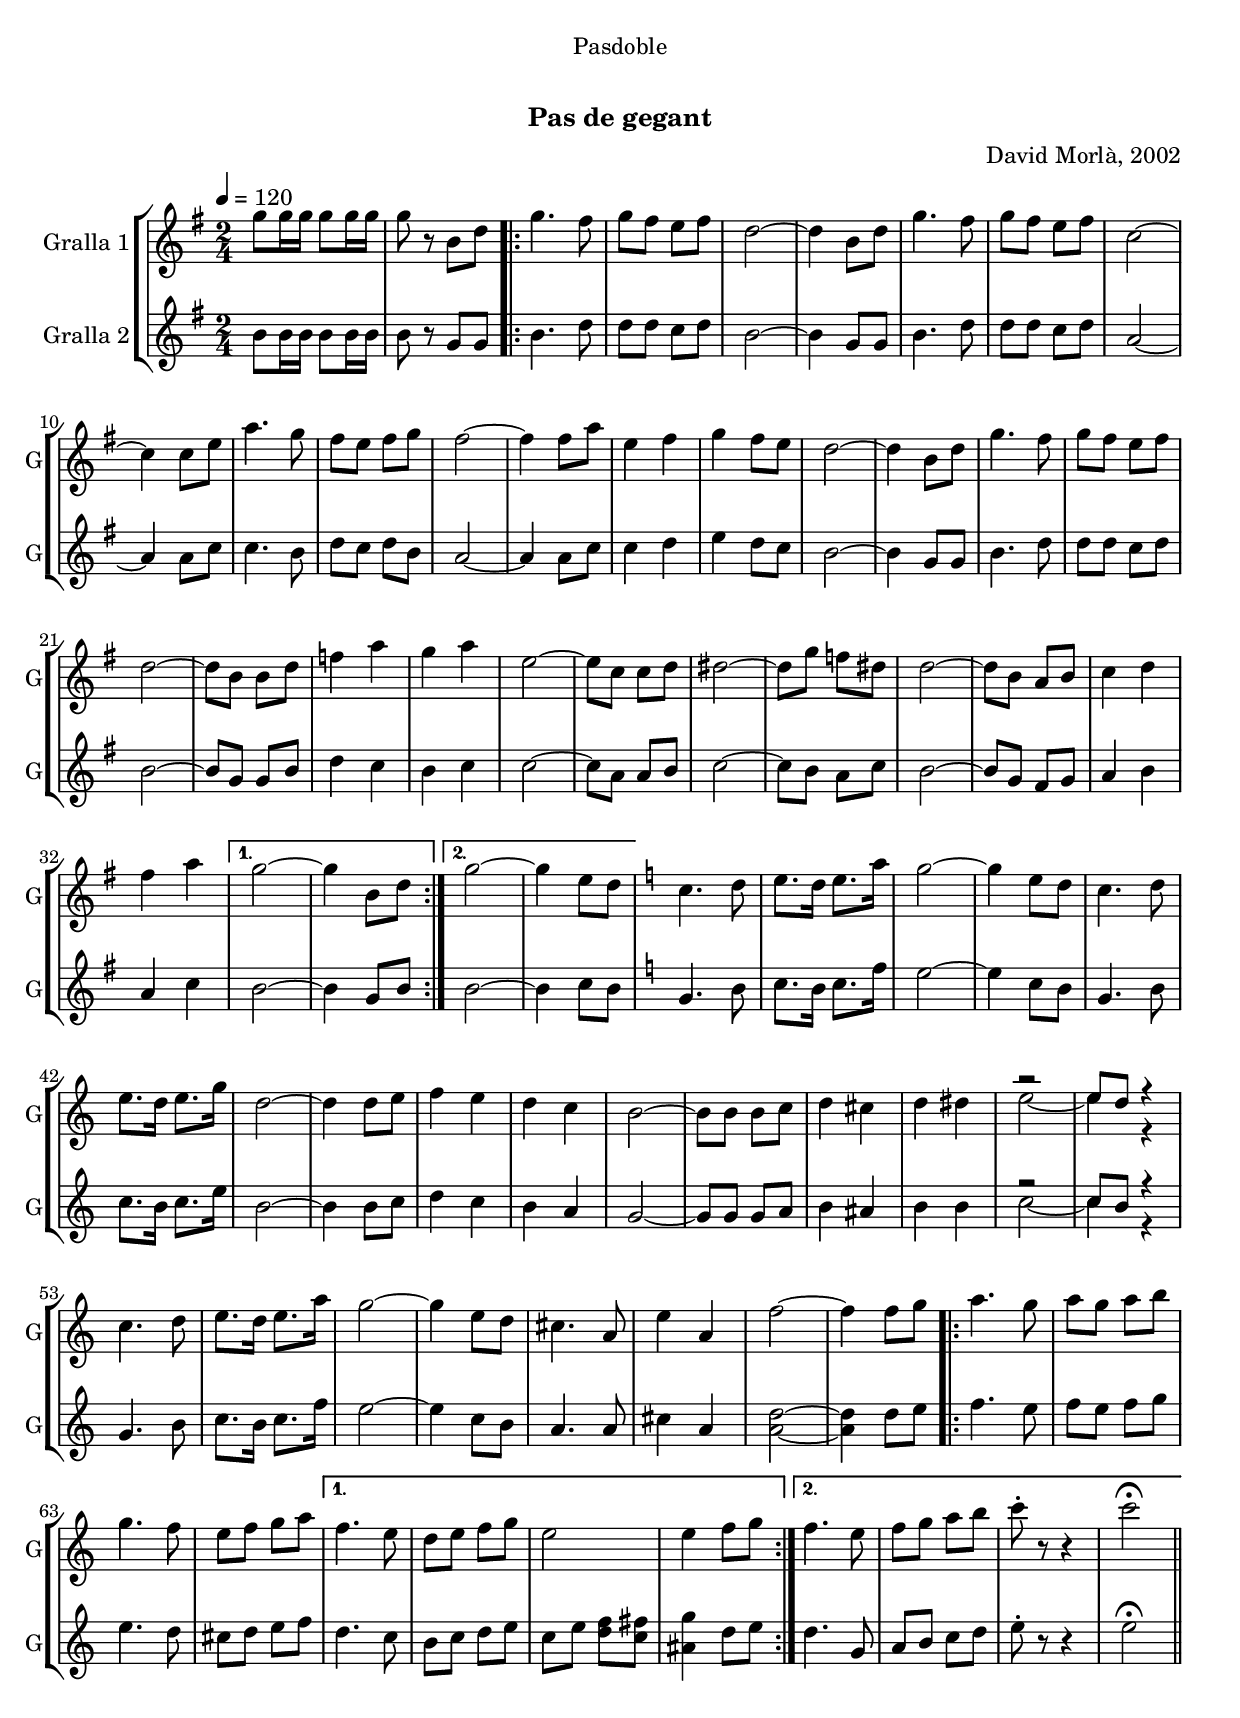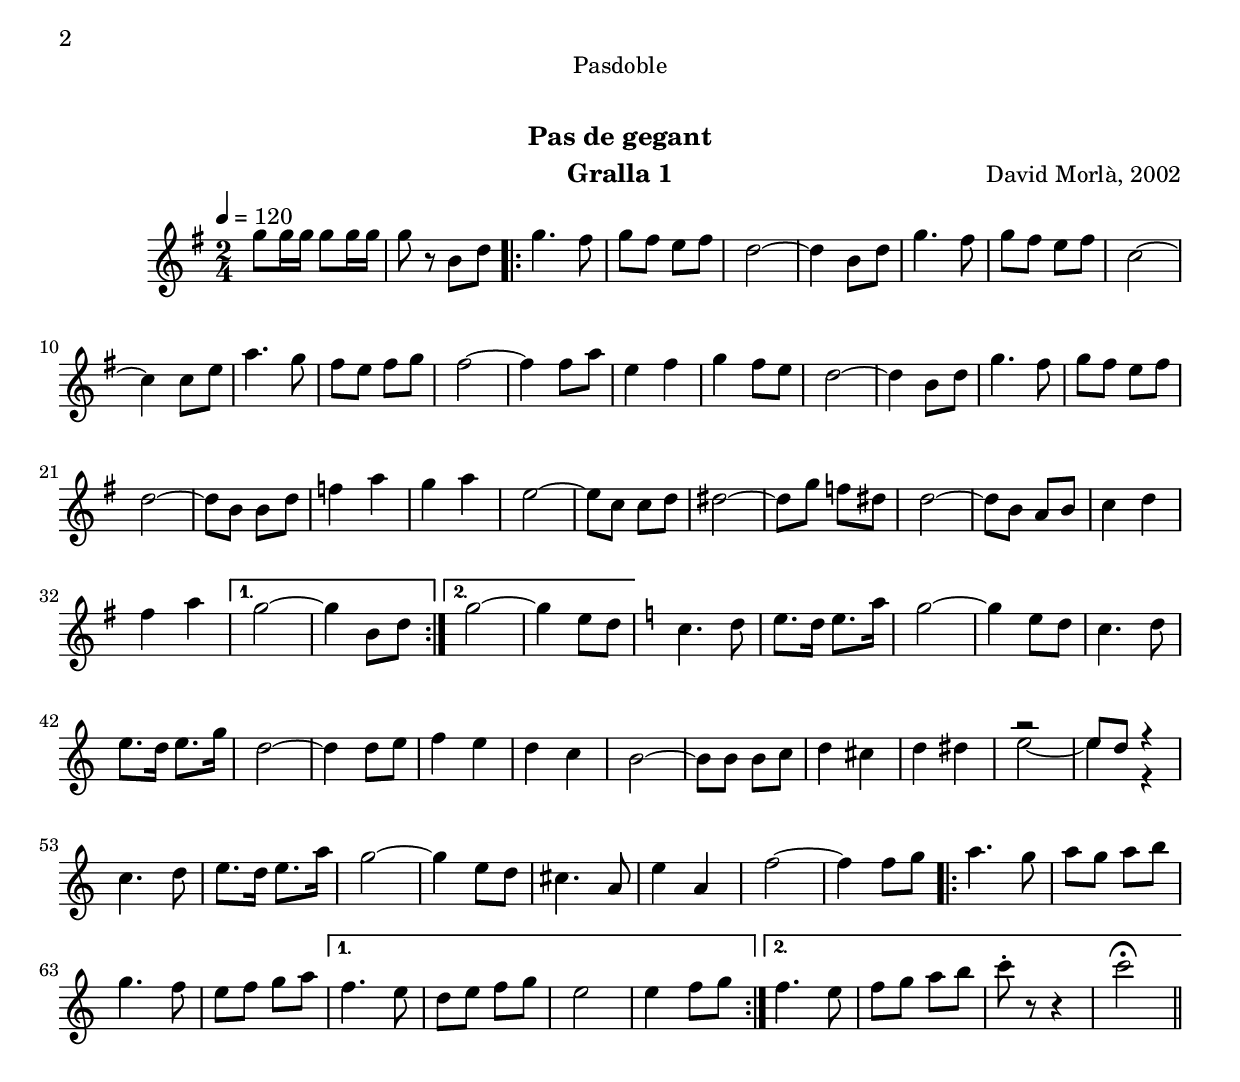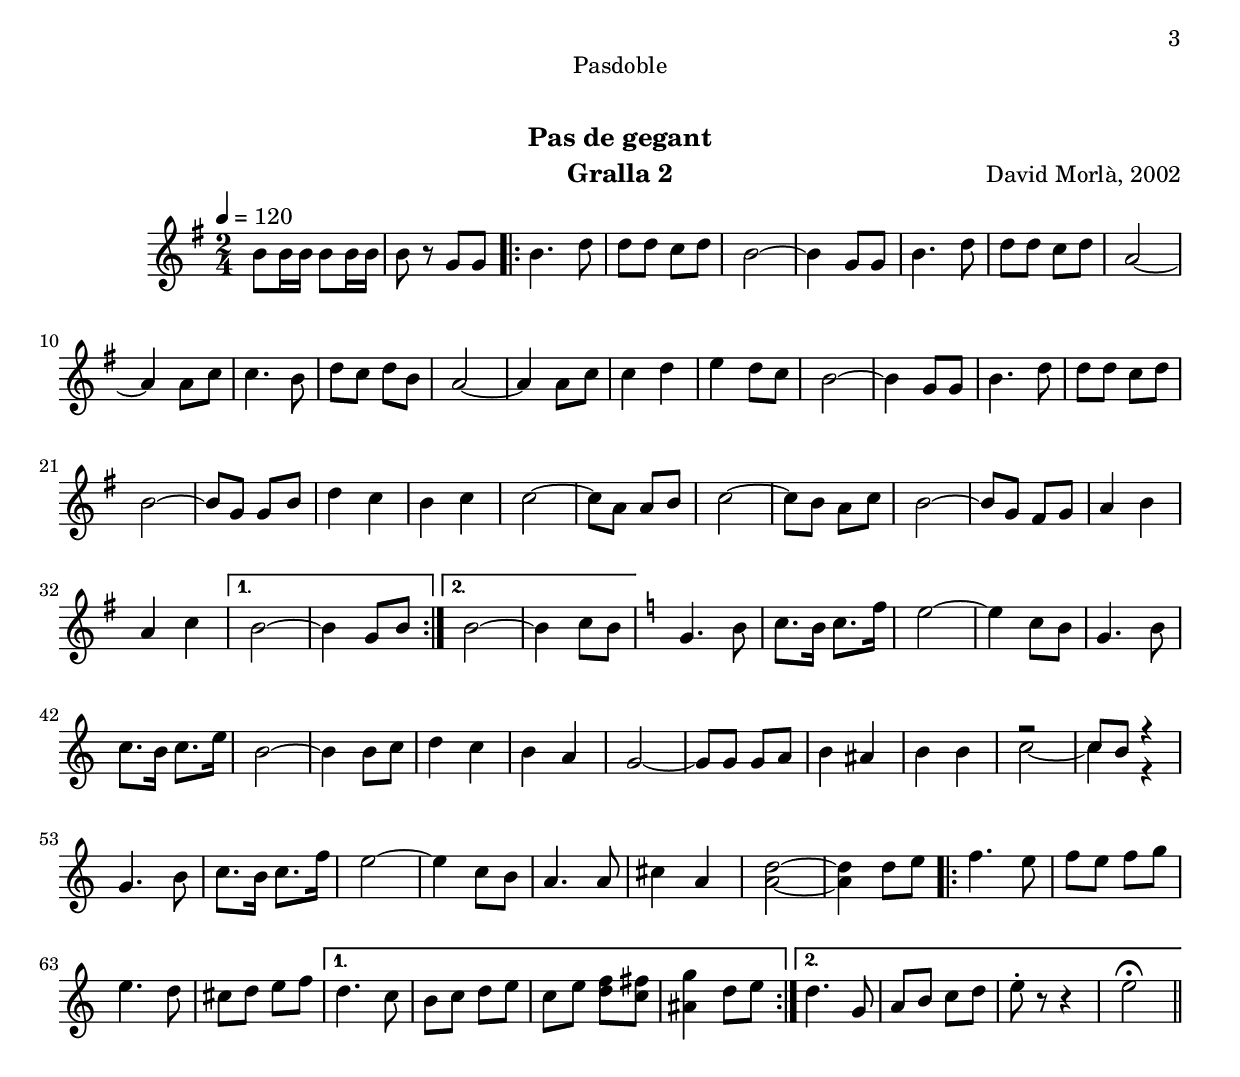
\version "2.16.0"

\header {
  dedication="Pasdoble"
  title="  "
  subtitle="Pas de gegant"
  subsubtitle=""
  poet=""
  meter=""
  piece=""
  composer="David Morlà, 2002"
  arranger=""
  opus=""
  instrument=""
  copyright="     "
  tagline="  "
}

liniaroAa =
\relative g''
{
  \tempo 4=120
  \clef treble
  \key g \major
  \time 2/4
  g8 g16 g g8 g16 g  |
  g8 r b, d  |
  \repeat volta 2 { g4. fis8  |
  g8 fis e fis  |
  %05
  d2 ~  |
  d4 b8 d  |
  g4. fis8  |
  g8 fis e fis  |
  c2 ~  |
  %10
  c4 c8 e  |
  a4. g8  |
  fis8 e fis g  |
  fis2 ~  |
  fis4 fis8 a  |
  %15
  e4 fis  |
  g4 fis8 e  |
  d2 ~  |
  d4 b8 d  |
  g4. fis8  |
  %20
  g8 fis e fis  |
  d2 ~  |
  d8 b b d  |
  f4 a  |
  g4 a  |
  %25
  e2 ~  |
  e8 c c d  |
  dis2 ~  |
  dis8 g f dis  |
  d2 ~  |
  %30
  d8 b a b  |
  c4 d  |
  fis4 a }
  \alternative { { g2 ~  |
  g4 b,8 d }
  %35
  { g2 ~  |
  g4 e8 d } }
  \key c \major   c4. d8  |
  e8. d16 e8. a16  |
  g2 ~  |
  %40
  g4 e8 d  |
  c4. d8  |
  e8. d16 e8. g16  |
  d2 ~  |
  d4 d8 e  |
  %45
  f4 e  |
  d4 c  |
  b2 ~  |
  b8 b b c  |
  d4 cis  |
  %50
  d4 dis  |
  << { r2 } \\ { e2 ~ } >>  |
  << { e8 d r4 } \\ { e4 r4 } >>  | % kompletite
  c4. d8  |
  e8. d16 e8. a16  |
  %55
  g2 ~  |
  g4 e8 d  |
  cis4. a8  |
  e'4 a,  |
  f'2 ~  |
  %60
  f4 f8 g  |
  \repeat volta 2 { a4. g8  |
  a8 g a b  |
  g4. f8  |
  e8 f g a }
  %65
  \alternative { { f4. e8  |
  d8 e f g  |
  e2  |
  e4 f8 g }
  { f4. e8  |
  %70
  f8 g a b  |
  c8-. r r4  |
  c2\fermata } } \bar "||"
}

liniaroAb =
\relative b'
{
  \tempo 4=120
  \clef treble
  \key g \major
  \time 2/4
  b8 b16 b b8 b16 b  |
  b8 r g g  |
  \repeat volta 2 { b4. d8  |
  d8 d c d  |
  %05
  b2 ~  |
  b4 g8 g  |
  b4. d8  |
  d8 d c d  |
  a2 ~  |
  %10
  a4 a8 c  |
  c4. b8  |
  d8 c d b  |
  a2 ~  |
  a4 a8 c  |
  %15
  c4 d  |
  e4 d8 c  |
  b2 ~  |
  b4 g8 g  |
  b4. d8  |
  %20
  d8 d c d  |
  b2 ~  |
  b8 g g b  |
  d4 c  |
  b4 c  |
  %25
  c2 ~  |
  c8 a a b  |
  c2 ~  |
  c8 b a c  |
  b2 ~  |
  %30
  b8 g fis g  |
  a4 b  |
  a4 c }
  \alternative { { b2 ~  |
  b4 g8 b }
  %35
  { b2 ~  |
  b4 c8 b } }
  \key c \major   g4. b8  |
  c8. b16 c8. f16  |
  e2 ~  |
  %40
  e4 c8 b  |
  g4. b8  |
  c8. b16 c8. e16  |
  b2 ~  |
  b4 b8 c  |
  %45
  d4 c  |
  b4 a  |
  g2 ~  |
  g8 g g a  |
  b4 ais  |
  %50
  b4 b  |
  << { r2 } \\ { c2 ~ } >>  |
  << { c8 b r4 } \\ { c4 r4 } >>  | % kompletite
  g4. b8  |
  c8. b16 c8. f16  |
  %55
  e2 ~  |
  e4 c8 b  |
  a4. a8  |
  cis4 a  |
  <a d>2 ~ ~  |
  %60
  <a d>4 d8 e  |
  \repeat volta 2 { f4. e8  |
  f8 e f g  |
  e4. d8  |
  cis8 d e f }
  %65
  \alternative { { d4. c8  |
  b8 c d e  |
  c8 e <d f> <c fis>  |
  <ais g'>4 d8 e }
  { d4. g,8  |
  %70
  a8 b c d  |
  e8-. r r4  |
  e2\fermata } } \bar "||"
}

\bookpart {
  \score {
    \new StaffGroup {
      \override Score.RehearsalMark #'self-alignment-X = #LEFT
      <<
        \new Staff \with {instrumentName = #"Gralla 1" shortInstrumentName = #"G"} \liniaroAa
        \new Staff \with {instrumentName = #"Gralla 2" shortInstrumentName = #"G"} \liniaroAb
      >>
    }
    \layout {}
  }\score { \unfoldRepeats
    \new StaffGroup {
      \override Score.RehearsalMark #'self-alignment-X = #LEFT
      <<
        \new Staff \with {instrumentName = #"Gralla 1" shortInstrumentName = #"G"} \liniaroAa
        \new Staff \with {instrumentName = #"Gralla 2" shortInstrumentName = #"G"} \liniaroAb
      >>
    }
    \midi {}
  }
}

\bookpart {
  \header {instrument="Gralla 1"}
  \score {
    \new StaffGroup {
      \override Score.RehearsalMark #'self-alignment-X = #LEFT
      <<
        \new Staff \liniaroAa
      >>
    }
    \layout {}
  }\score { \unfoldRepeats
    \new StaffGroup {
      \override Score.RehearsalMark #'self-alignment-X = #LEFT
      <<
        \new Staff \liniaroAa
      >>
    }
    \midi {}
  }
}

\bookpart {
  \header {instrument="Gralla 2"}
  \score {
    \new StaffGroup {
      \override Score.RehearsalMark #'self-alignment-X = #LEFT
      <<
        \new Staff \liniaroAb
      >>
    }
    \layout {}
  }\score { \unfoldRepeats
    \new StaffGroup {
      \override Score.RehearsalMark #'self-alignment-X = #LEFT
      <<
        \new Staff \liniaroAb
      >>
    }
    \midi {}
  }
}

